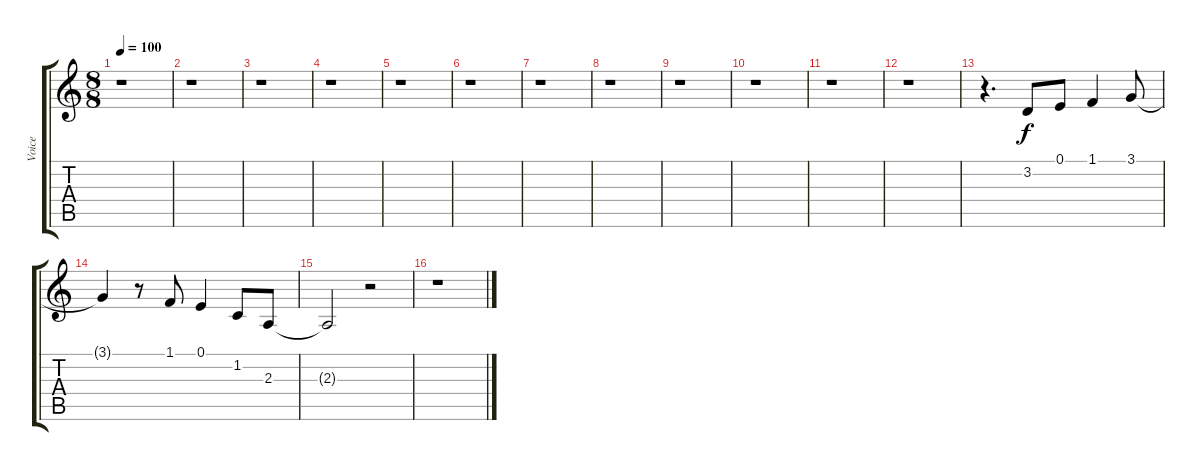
\track ("Voice" "Voice") {instrument pad1newage}
\staff {score tabs}
\tuning (E4 B3 G3 D3 A2 E2) {hide}
\ts (8 8)
\tempo 100
\clef g2
\ks c
r.1{dy f instrument pad1newage} |
r.1 |
r.1 |
r.1 |
r.1 |
r.1 |
r.1 |
r.1 |
r.1 |
r.1 |
r.1 |
r.1 |
r.4{d} 3.2.8 0.1.8 1.1.4 3.1.8 |
3.1{t}.4 r.8 1.1.8 0.1.4 1.2.8 2.3.8 |
2.3{t}.2 r.2 |
r.1
